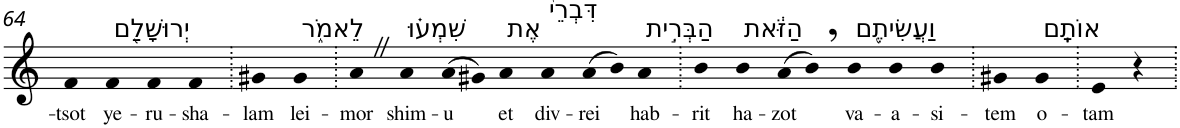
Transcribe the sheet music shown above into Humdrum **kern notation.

**kern	**text
*part1	*part1
*staff1	*staff1
*I"Piano	*
*I'Pno	*
!!LO:PB:g=z
*clefG2	*
*k[]	*
=64	=64
!	!LO:LY:b
4f	-tsot
!LO:TX:a:t=יְרוּשָׁלִַ֖ם	!
!	!LO:LY:b
4f	ye-
!	!LO:LY:b
4f	-ru-
!	!LO:LY:b
4f	-sha-
=65.	=65.
!	!LO:LY:b
4g#X	-lam
!LO:TX:a:t=לֵאמֹ֑ר	!
!	!LO:LY:b
4g#	lei-
=66.	=66.
!	!LO:LY:b
4aZ	-mor
!LO:TX:a:t=שִׁמְע֗וּ	!
!	!LO:LY:b
4a	shim-
!	!LO:LY:b
(>8a	-u
8g#X)	.
!LO:TX:a:t=אֶת	!
!	!LO:LY:b
4a	et
!LO:TX:a:t=דִּבְרֵי֙	!
!	!LO:LY:b
4a	div-
!	!LO:LY:b
(>8a	-rei
8b)	.
!LO:TX:a:t=הַבְּרִ֣ית	!
!	!LO:LY:b
4a	hab-
=67.	=67.
!	!LO:LY:b
4b	-rit
!LO:TX:a:t=הַזֹּ֔את	!
!	!LO:LY:b
4b	ha-
!	!LO:LY:b
(>8a	-zot
8b,)	.
!LO:TX:a:t=וַעֲשִׂיתֶ֖ם	!
!	!LO:LY:b
4b	va-
!	!LO:LY:b
4b	-a-
!	!LO:LY:b
4b	-si-
=68.	=68.
!	!LO:LY:b
4g#X	-tem
!LO:TX:a:t=אוֹתָֽם	!
!	!LO:LY:b
4g#	o-
=69.	=69.
!	!LO:LY:b
4e	-tam
4r	.
=.	=.
*-	*-
